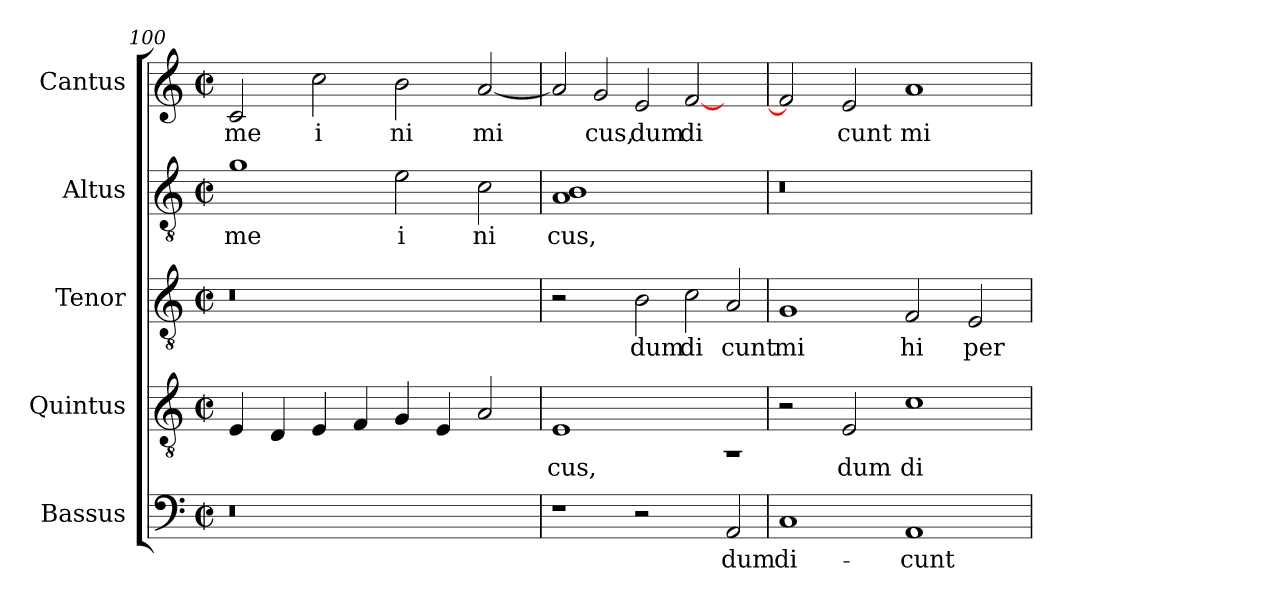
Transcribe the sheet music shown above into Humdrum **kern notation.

**kern	**text	**kern	**text	**kern	**text	**kern	**text	**kern	**text
*part5	*part5	*part4	*part4	*part3	*part3	*part2	*part2	*part1	*part1
*staff5	*staff5	*staff4	*staff4	*staff3	*staff3	*staff2	*staff2	*staff1	*staff1
*I"Bassus	*	*I"Quintus	*	*I"Tenor	*	*I"Altus	*	*I"Cantus	*
*clefF4	*	*clefGv2	*	*clefGv2	*	*clefGv2	*	*clefG2	*
*M2/2	*	*M2/2	*	*M2/2	*	*M2/2	*	*M2/2	*
*met(c|)	*	*met(c|)	*	*met(c|)	*	*met(c|)	*	*met(c|)	*
=100	=100	=100	=100	=100	=100	=100	=100	=100	=100
!	!	!	!	!	!	!	!LO:LY:b:cj	!	!LO:LY:b:cj
0r	.	4E/	.	0r	.	1g	me	2c/	me
.	.	4D/	.	.	.	.	.	.	.
!	!	!	!	!	!	!	!	!	!LO:LY:b:cj
.	.	4E/	.	.	.	.	.	2cc\	i
.	.	4F/	.	.	.	.	.	.	.
!	!	!	!	!	!	!	!LO:LY:b:cj	!	!LO:LY:b:cj
.	.	4G/	.	.	.	2e\	i	2b\	ni
.	.	4E/	.	.	.	.	.	.	.
!	!	!	!	!	!	!	!LO:LY:b:cj	!	!LO:LY:b
.	.	2A/	.	.	.	2c\	ni	[<2a/	mi
=101	=101	=101	=101	=101	=101	=101	=101	=101	=101
!LO:N:vis=1	!	!	!LO:LY:b:cj	!	!	!LO:N:vis=1	!LO:LY:b:cj	!LO:N:vis=2	!
2r	.	1E	cus,	2r	.	4B 4A	cus,	4a/]	.
!	!	!	!	!	!	!	!	!LO:N:vis=2	!LO:LY:b:cj
.	.	.	.	.	.	1ryy	.	4g/	cus,
!	!	!	!	!LO:N:vis=2	!LO:LY:b:cj	!	!	!LO:N:vis=2	!LO:LY:b:cj
2r	.	.	.	4B\	dum	.	.	4e/	dum
!	!	!	!	!LO:N:vis=2	!LO:LY:b:cj	!	!	!LO:N:vis=2	!LO:LY:b:cj
.	.	.	.	4c\	di	.	.	[<4f/	di
!LO:N:vis=2	!LO:LY:b:cj	!LO:N:vis=1	!	!LO:N:vis=2	!LO:LY:b:cj	!	!	!	!
4AA/	dum	4rAA	.	4A/	cunt	.	.	4ryy	.
=102	=102	=102	=102	=102	=102	=102	=102	=102	=102
!	!LO:LY:b:cj	!	!	!	!LO:LY:b:cj	!	!	!	!
1C	di-	2r	.	1G	mi	0r	.	2f/]	.
!	!	!	!LO:LY:b:cj	!	!	!	!	!	!LO:LY:b:cj
.	.	2E/	dum	.	.	.	.	2e/	cunt
!	!LO:LY:b:cj	!	!LO:LY:b:cj	!	!LO:LY:b:cj	!	!	!	!LO:LY:b:cj
1AA	-cunt	1c	di	2F/	hi	.	.	1a	mi
!	!	!	!	!	!LO:LY:b:cj	!	!	!	!
.	.	.	.	2E/	per	.	.	.	.
=	=	=	=	=	=	=	=	=	=
*-	*-	*-	*-	*-	*-	*-	*-	*-	*-
